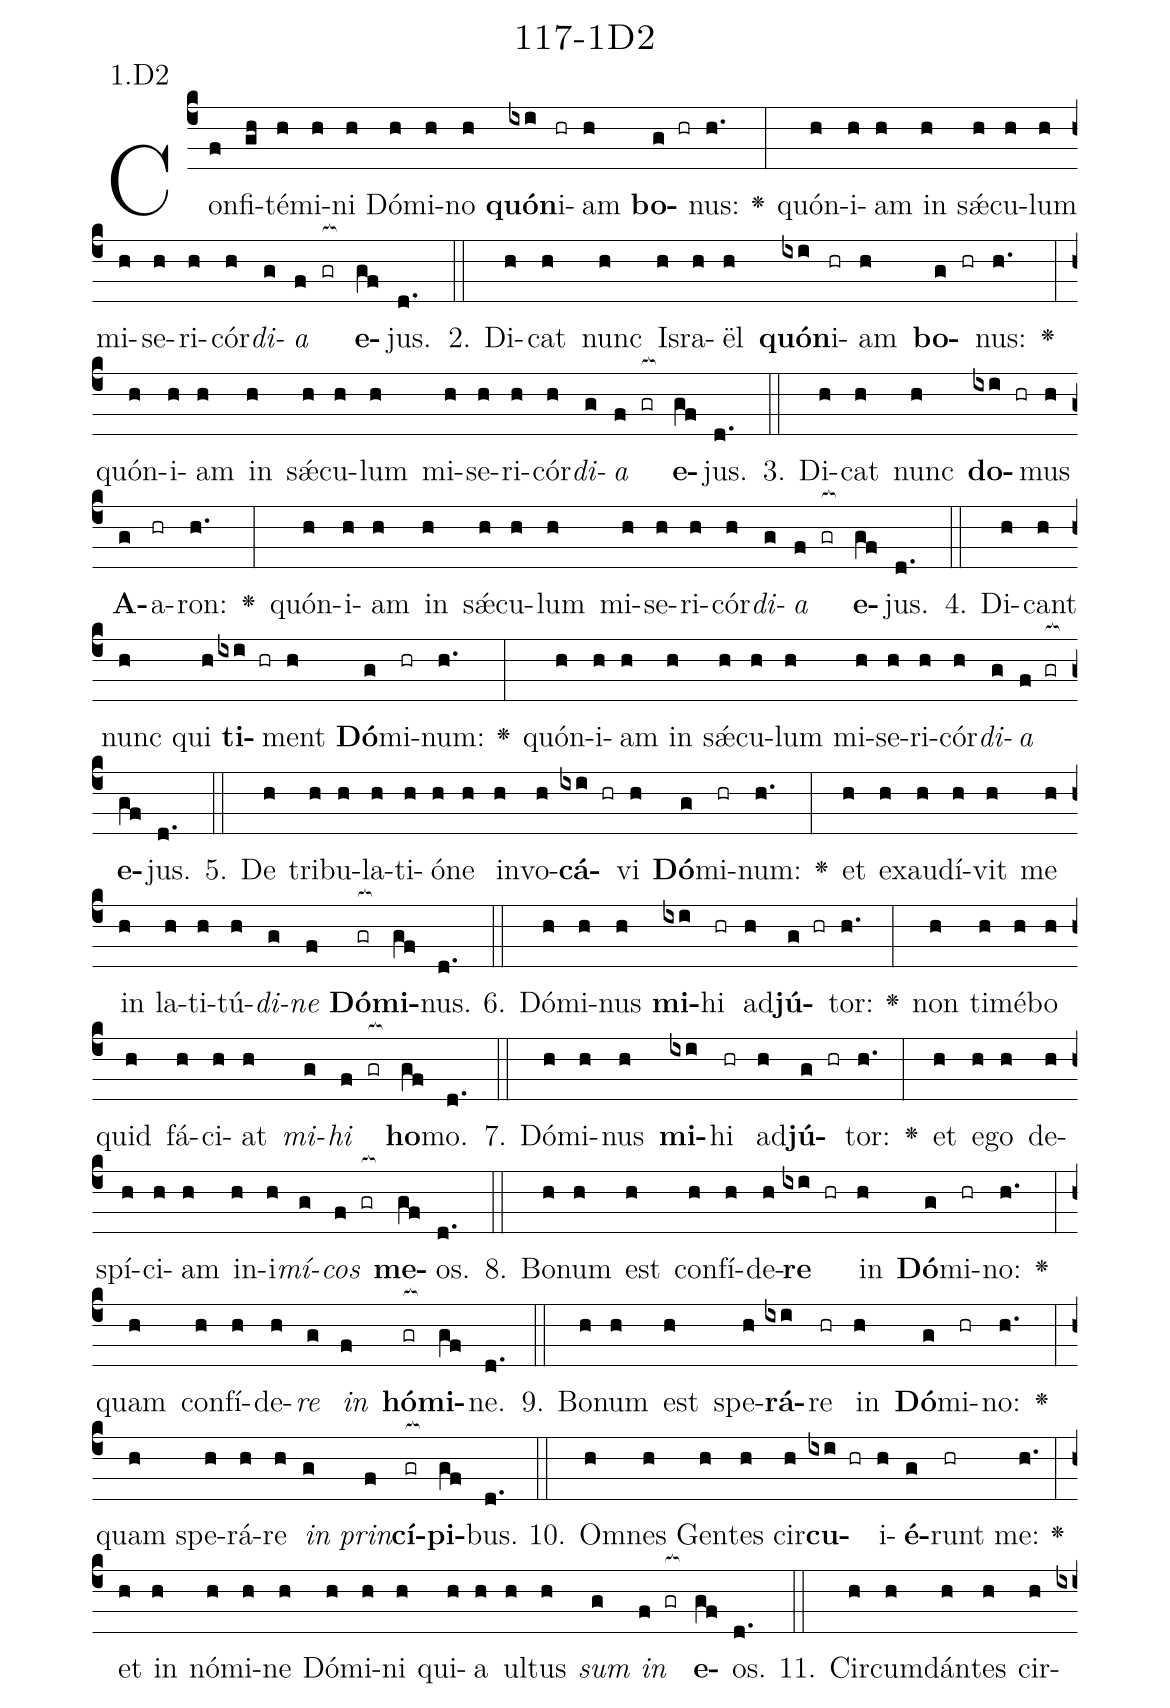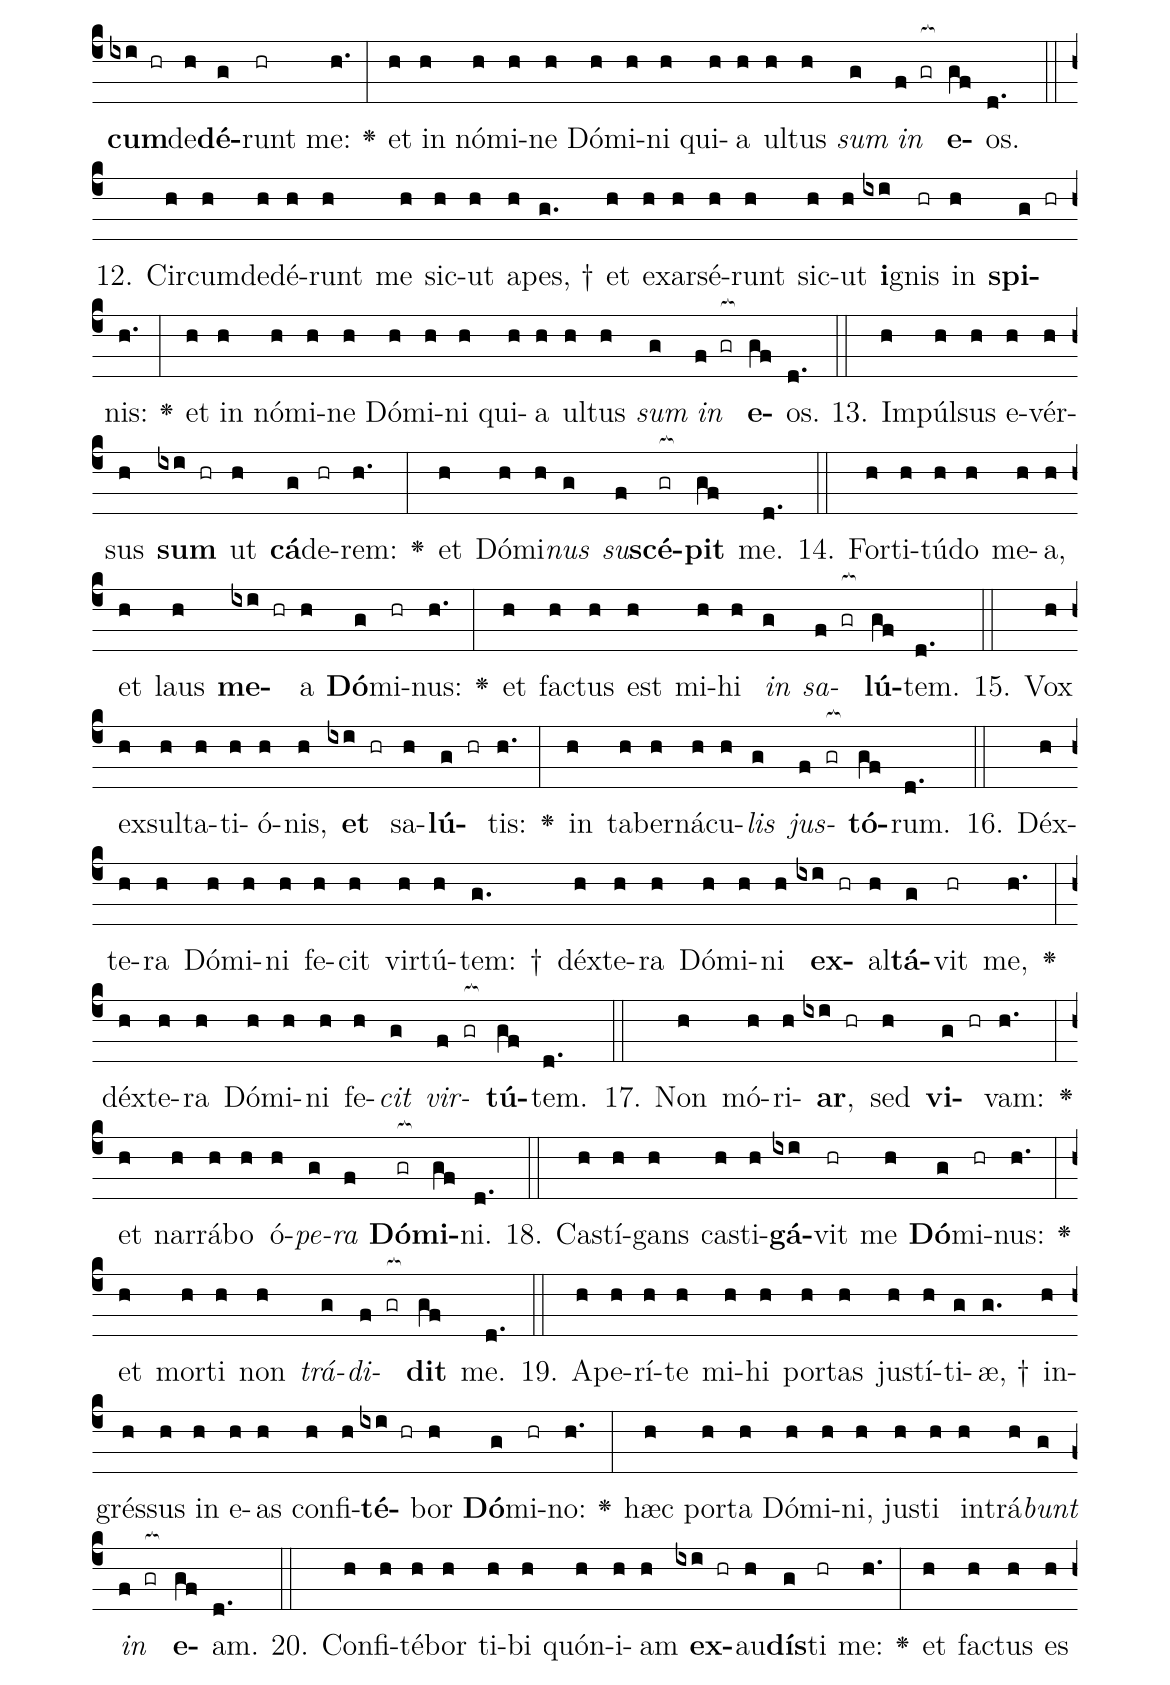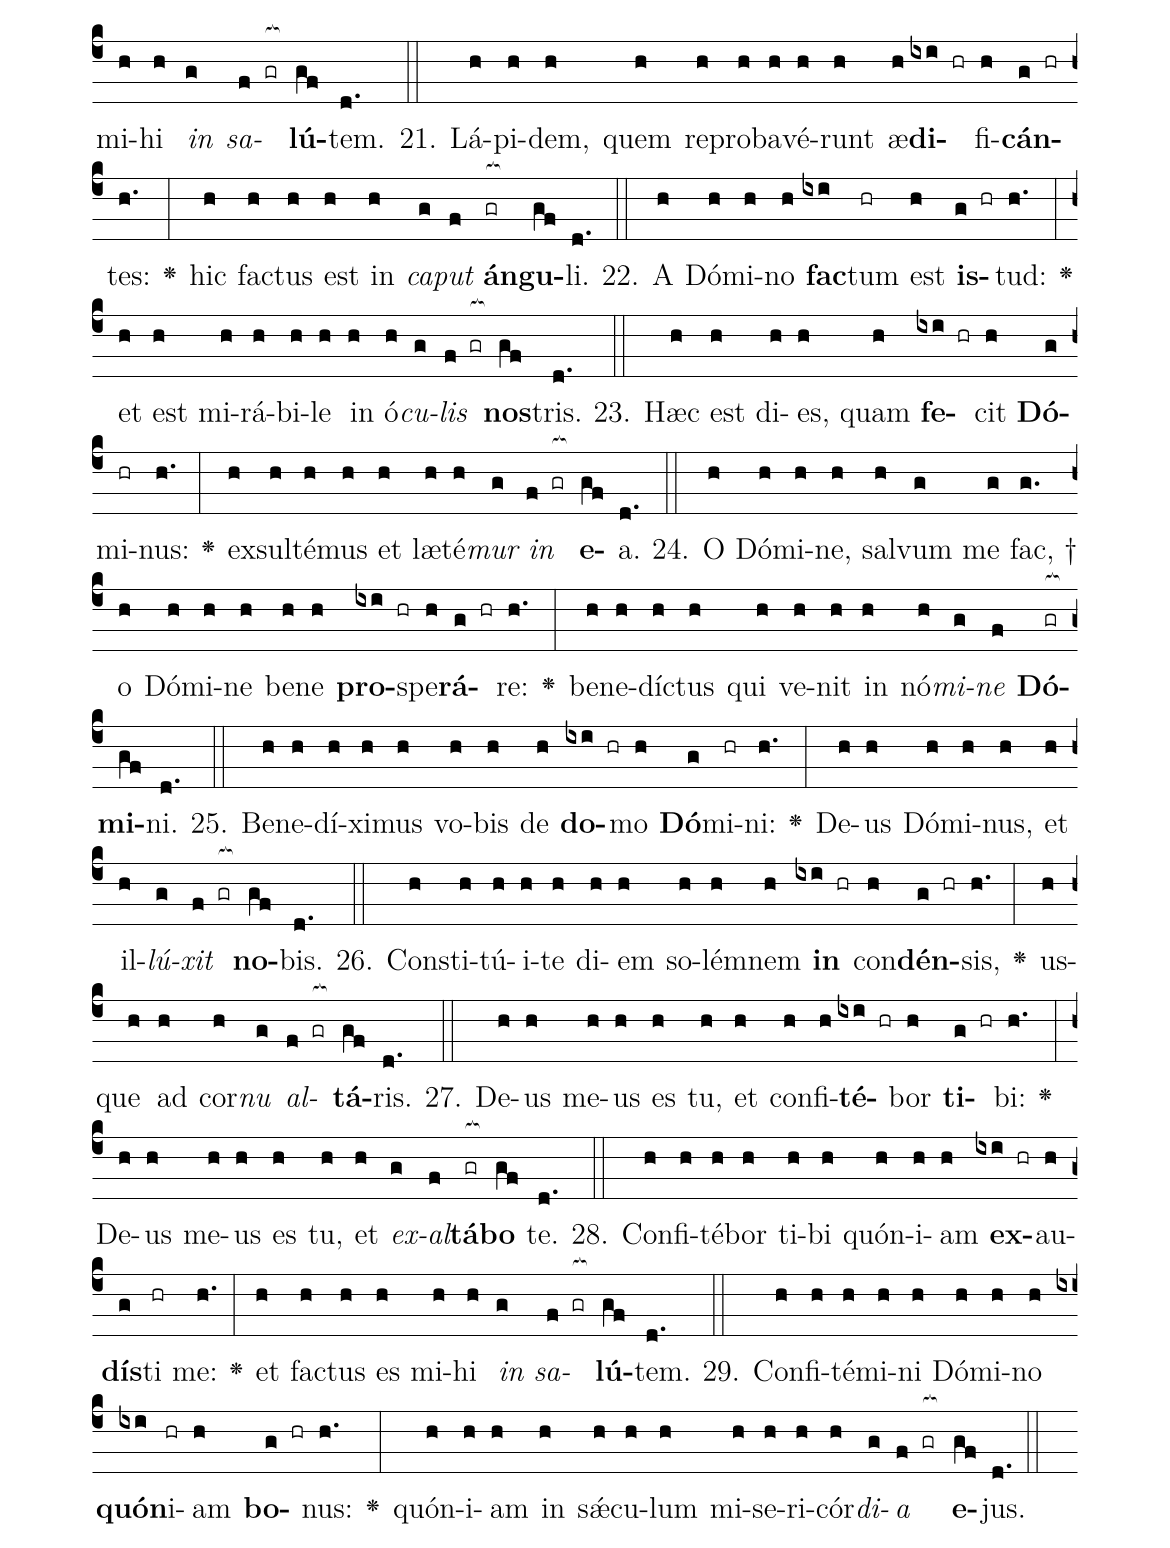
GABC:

name: 117-1D2;
annotation: 1.D2;
%%
(c4)Con(f)fi(gh)té(h)mi(h)ni(h) Dó(h)mi(h)no(h) <b>quón</b>(ixi)i(hr)am(h) <b>bo</b>(g hr)nus:(h.) <v>\greheightstar</v>(:) quón(h)i(h)am(h) in(h) sǽ(h)cu(h)lum(h) mi(h)se(h)ri(h)cór(h)<i>di</i>(g)<i>a</i>(f gr[ocb:1{]) <b>e</b>(gf[ocb:0}])jus.(d.) (::)
2. Di(h)cat(h) nunc(h) Is(h)ra(h)ël(h) <b>quón</b>(ixi)i(hr)am(h) <b>bo</b>(g hr)nus:(h.) <v>\greheightstar</v>(:) quón(h)i(h)am(h) in(h) sǽ(h)cu(h)lum(h) mi(h)se(h)ri(h)cór(h)<i>di</i>(g)<i>a</i>(f gr[ocb:1{]) <b>e</b>(gf[ocb:0}])jus.(d.) (::)
3. Di(h)cat(h) nunc(h) <b>do</b>(ixi hr)mus(h) <b>A</b>(g)a(hr)ron:(h.) <v>\greheightstar</v>(:) quón(h)i(h)am(h) in(h) sǽ(h)cu(h)lum(h) mi(h)se(h)ri(h)cór(h)<i>di</i>(g)<i>a</i>(f gr[ocb:1{]) <b>e</b>(gf[ocb:0}])jus.(d.) (::)
4. Di(h)cant(h) nunc(h) qui(h) <b>ti</b>(ixi hr)ment(h) <b>Dó</b>(g)mi(hr)num:(h.) <v>\greheightstar</v>(:) quón(h)i(h)am(h) in(h) sǽ(h)cu(h)lum(h) mi(h)se(h)ri(h)cór(h)<i>di</i>(g)<i>a</i>(f gr[ocb:1{]) <b>e</b>(gf[ocb:0}])jus.(d.) (::)
5. De(h) tri(h)bu(h)la(h)ti(h)ó(h)ne(h) in(h)vo(h)<b>cá</b>(ixi hr)vi(h) <b>Dó</b>(g)mi(hr)num:(h.) <v>\greheightstar</v>(:) et(h) ex(h)au(h)dí(h)vit(h) me(h) in(h) la(h)ti(h)tú(h)<i>di</i>(g)<i>ne</i>(f) <b>Dó</b>(gr[ocb:1{])<b>mi</b>(gf[ocb:0}])nus.(d.) (::)
6. Dó(h)mi(h)nus(h) <b>mi</b>(ixi)hi(hr) ad(h)<b>jú</b>(g hr)tor:(h.) <v>\greheightstar</v>(:) non(h) ti(h)mé(h)bo(h) quid(h) fá(h)ci(h)at(h) <i>mi</i>(g)<i>hi</i>(f gr[ocb:1{]) <b>ho</b>(gf[ocb:0}])mo.(d.) (::)
7. Dó(h)mi(h)nus(h) <b>mi</b>(ixi)hi(hr) ad(h)<b>jú</b>(g hr)tor:(h.) <v>\greheightstar</v>(:) et(h) e(h)go(h) de(h)spí(h)ci(h)am(h) in(h)i(h)<i>mí</i>(g)<i>cos</i>(f gr[ocb:1{]) <b>me</b>(gf[ocb:0}])os.(d.) (::)
8. Bo(h)num(h) est(h) con(h)fí(h)de(h)<b>re</b>(ixi hr) in(h) <b>Dó</b>(g)mi(hr)no:(h.) <v>\greheightstar</v>(:) quam(h) con(h)fí(h)de(h)<i>re</i>(g) <i>in</i>(f) <b>hó</b>(gr[ocb:1{])<b>mi</b>(gf[ocb:0}])ne.(d.) (::)
9. Bo(h)num(h) est(h) spe(h)<b>rá</b>(ixi)re(hr) in(h) <b>Dó</b>(g)mi(hr)no:(h.) <v>\greheightstar</v>(:) quam(h) spe(h)rá(h)re(h) <i>in</i>(g) <i>prin</i>(f)<b>cí</b>(gr[ocb:1{])<b>pi</b>(gf[ocb:0}])bus.(d.) (::)
10. Om(h)nes(h) Gen(h)tes(h) cir(h)<b>cu</b>(ixi hr)i(h)<b>é</b>(g)runt(hr) me:(h.) <v>\greheightstar</v>(:) et(h) in(h) nó(h)mi(h)ne(h) Dó(h)mi(h)ni(h) qui(h)a(h) ul(h)tus(h) <i>sum</i>(g) <i>in</i>(f gr[ocb:1{]) <b>e</b>(gf[ocb:0}])os.(d.) (::)
11. Cir(h)cum(h)dán(h)tes(h) cir(h)<b>cum</b>(ixi hr)de(h)<b>dé</b>(g)runt(hr) me:(h.) <v>\greheightstar</v>(:) et(h) in(h) nó(h)mi(h)ne(h) Dó(h)mi(h)ni(h) qui(h)a(h) ul(h)tus(h) <i>sum</i>(g) <i>in</i>(f gr[ocb:1{]) <b>e</b>(gf[ocb:0}])os.(d.) (::)
12. Cir(h)cum(h)de(h)dé(h)runt(h) me(h) sic(h)ut(h) a(h)pes, †(g.) et(h) ex(h)ar(h)sé(h)runt(h) sic(h)ut(h) <b>i</b>(ixi)gnis(hr) in(h) <b>spi</b>(g hr)nis:(h.) <v>\greheightstar</v>(:) et(h) in(h) nó(h)mi(h)ne(h) Dó(h)mi(h)ni(h) qui(h)a(h) ul(h)tus(h) <i>sum</i>(g) <i>in</i>(f gr[ocb:1{]) <b>e</b>(gf[ocb:0}])os.(d.) (::)
13. Im(h)púl(h)sus(h) e(h)vér(h)sus(h) <b>sum</b>(ixi hr) ut(h) <b>cá</b>(g)de(hr)rem:(h.) <v>\greheightstar</v>(:) et(h) Dó(h)mi(h)<i>nus</i>(g) <i>su</i>(f)<b>scé</b>(gr[ocb:1{])<b>pit</b>(gf[ocb:0}]) me.(d.) (::)
14. For(h)ti(h)tú(h)do(h) me(h)a,(h) et(h) laus(h) <b>me</b>(ixi hr)a(h) <b>Dó</b>(g)mi(hr)nus:(h.) <v>\greheightstar</v>(:) et(h) fac(h)tus(h) est(h) mi(h)hi(h) <i>in</i>(g) <i>sa</i>(f gr[ocb:1{])<b>lú</b>(gf[ocb:0}])tem.(d.) (::)
15. Vox(h) ex(h)sul(h)ta(h)ti(h)ó(h)nis,(h) <b>et</b>(ixi hr) sa(h)<b>lú</b>(g hr)tis:(h.) <v>\greheightstar</v>(:) in(h) ta(h)ber(h)ná(h)cu(h)<i>lis</i>(g) <i>jus</i>(f gr[ocb:1{])<b>tó</b>(gf[ocb:0}])rum.(d.) (::)
16. Déx(h)te(h)ra(h) Dó(h)mi(h)ni(h) fe(h)cit(h) vir(h)tú(h)tem: †(g.) déx(h)te(h)ra(h) Dó(h)mi(h)ni(h) <b>ex</b>(ixi hr)al(h)<b>tá</b>(g)vit(hr) me,(h.) <v>\greheightstar</v>(:) déx(h)te(h)ra(h) Dó(h)mi(h)ni(h) fe(h)<i>cit</i>(g) <i>vir</i>(f gr[ocb:1{])<b>tú</b>(gf[ocb:0}])tem.(d.) (::)
17. Non(h) mó(h)ri(h)<b>ar</b>,(ixi hr) sed(h) <b>vi</b>(g hr)vam:(h.) <v>\greheightstar</v>(:) et(h) nar(h)rá(h)bo(h) ó(h)<i>pe</i>(g)<i>ra</i>(f) <b>Dó</b>(gr[ocb:1{])<b>mi</b>(gf[ocb:0}])ni.(d.) (::)
18. Cas(h)tí(h)gans(h) cas(h)ti(h)<b>gá</b>(ixi)vit(hr) me(h) <b>Dó</b>(g)mi(hr)nus:(h.) <v>\greheightstar</v>(:) et(h) mor(h)ti(h) non(h) <i>trá</i>(g)<i>di</i>(f gr[ocb:1{])<b>dit</b>(gf[ocb:0}]) me.(d.) (::)
19. A(h)pe(h)rí(h)te(h) mi(h)hi(h) por(h)tas(h) jus(h)tí(h)ti(g)æ, †(g.) in(h)grés(h)sus(h) in(h) e(h)as(h) con(h)fi(h)<b>té</b>(ixi hr)bor(h) <b>Dó</b>(g)mi(hr)no:(h.) <v>\greheightstar</v>(:) hæc(h) por(h)ta(h) Dó(h)mi(h)ni,(h) jus(h)ti(h) in(h)trá(h)<i>bunt</i>(g) <i>in</i>(f gr[ocb:1{]) <b>e</b>(gf[ocb:0}])am.(d.) (::)
20. Con(h)fi(h)té(h)bor(h) ti(h)bi(h) quón(h)i(h)am(h) <b>ex</b>(ixi hr)au(h)<b>dís</b>(g)ti(hr) me:(h.) <v>\greheightstar</v>(:) et(h) fac(h)tus(h) es(h) mi(h)hi(h) <i>in</i>(g) <i>sa</i>(f gr[ocb:1{])<b>lú</b>(gf[ocb:0}])tem.(d.) (::)
21. Lá(h)pi(h)dem,(h) quem(h) re(h)pro(h)ba(h)vé(h)runt(h) æ(h)<b>di</b>(ixi hr)fi(h)<b>cán</b>(g hr)tes:(h.) <v>\greheightstar</v>(:) hic(h) fac(h)tus(h) est(h) in(h) <i>ca</i>(g)<i>put</i>(f) <b>án</b>(gr[ocb:1{])<b>gu</b>(gf[ocb:0}])li.(d.) (::)
22. A(h) Dó(h)mi(h)no(h) <b>fac</b>(ixi)tum(hr) est(h) <b>is</b>(g hr)tud:(h.) <v>\greheightstar</v>(:) et(h) est(h) mi(h)rá(h)bi(h)le(h) in(h) ó(h)<i>cu</i>(g)<i>lis</i>(f gr[ocb:1{]) <b>nos</b>(gf[ocb:0}])tris.(d.) (::)
23. Hæc(h) est(h) di(h)es,(h) quam(h) <b>fe</b>(ixi hr)cit(h) <b>Dó</b>(g)mi(hr)nus:(h.) <v>\greheightstar</v>(:) ex(h)sul(h)té(h)mus(h) et(h) læ(h)té(h)<i>mur</i>(g) <i>in</i>(f gr[ocb:1{]) <b>e</b>(gf[ocb:0}])a.(d.) (::)
24. O(h) Dó(h)mi(h)ne,(h) sal(h)vum(g) me(g) fac, †(g.) o(h) Dó(h)mi(h)ne(h) be(h)ne(h) <b>pro</b>(ixi hr)spe(h)<b>rá</b>(g hr)re:(h.) <v>\greheightstar</v>(:) be(h)ne(h)díc(h)tus(h) qui(h) ve(h)nit(h) in(h) nó(h)<i>mi</i>(g)<i>ne</i>(f) <b>Dó</b>(gr[ocb:1{])<b>mi</b>(gf[ocb:0}])ni.(d.) (::)
25. Be(h)ne(h)dí(h)xi(h)mus(h) vo(h)bis(h) de(h) <b>do</b>(ixi hr)mo(h) <b>Dó</b>(g)mi(hr)ni:(h.) <v>\greheightstar</v>(:) De(h)us(h) Dó(h)mi(h)nus,(h) et(h) il(h)<i>lú</i>(g)<i>xit</i>(f gr[ocb:1{]) <b>no</b>(gf[ocb:0}])bis.(d.) (::)
26. Con(h)sti(h)tú(h)i(h)te(h) di(h)em(h) so(h)lém(h)nem(h) <b>in</b>(ixi hr) con(h)<b>dén</b>(g hr)sis,(h.) <v>\greheightstar</v>(:) us(h)que(h) ad(h) cor(h)<i>nu</i>(g) <i>al</i>(f gr[ocb:1{])<b>tá</b>(gf[ocb:0}])ris.(d.) (::)
27. De(h)us(h) me(h)us(h) es(h) tu,(h) et(h) con(h)fi(h)<b>té</b>(ixi hr)bor(h) <b>ti</b>(g hr)bi:(h.) <v>\greheightstar</v>(:) De(h)us(h) me(h)us(h) es(h) tu,(h) et(h) <i>ex</i>(g)<i>al</i>(f)<b>tá</b>(gr[ocb:1{])<b>bo</b>(gf[ocb:0}]) te.(d.) (::)
28. Con(h)fi(h)té(h)bor(h) ti(h)bi(h) quón(h)i(h)am(h) <b>ex</b>(ixi hr)au(h)<b>dís</b>(g)ti(hr) me:(h.) <v>\greheightstar</v>(:) et(h) fac(h)tus(h) es(h) mi(h)hi(h) <i>in</i>(g) <i>sa</i>(f gr[ocb:1{])<b>lú</b>(gf[ocb:0}])tem.(d.) (::)
29. Con(h)fi(h)té(h)mi(h)ni(h) Dó(h)mi(h)no(h) <b>quón</b>(ixi)i(hr)am(h) <b>bo</b>(g hr)nus:(h.) <v>\greheightstar</v>(:) quón(h)i(h)am(h) in(h) sǽ(h)cu(h)lum(h) mi(h)se(h)ri(h)cór(h)<i>di</i>(g)<i>a</i>(f gr[ocb:1{]) <b>e</b>(gf[ocb:0}])jus.(d.) (::)
